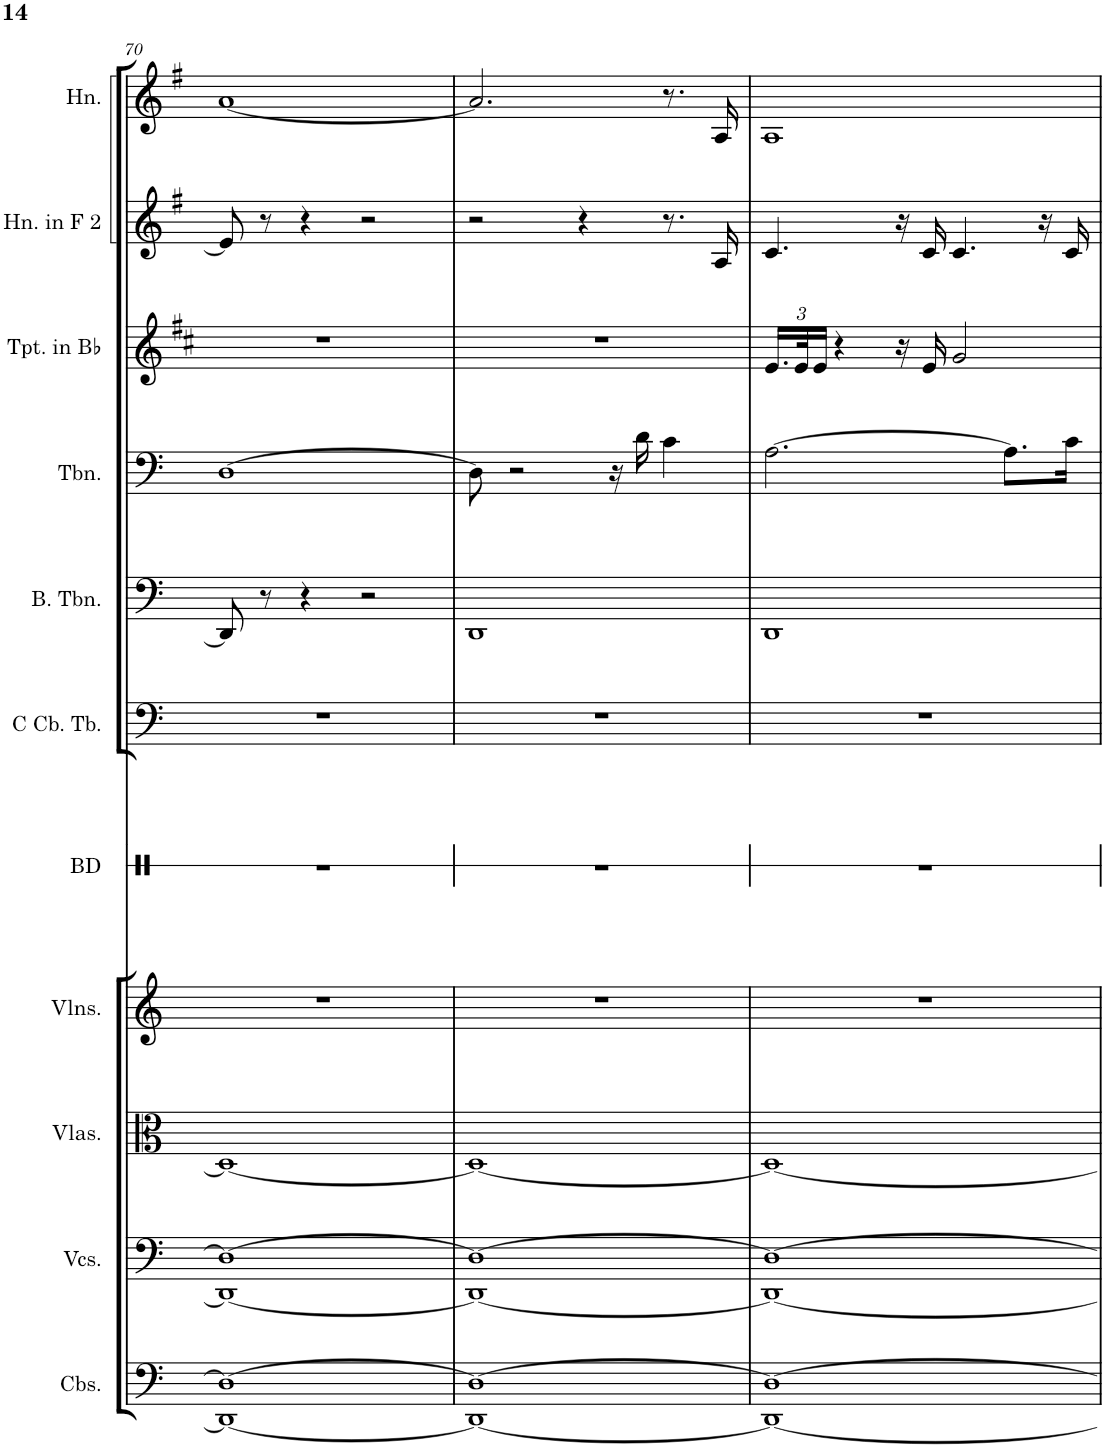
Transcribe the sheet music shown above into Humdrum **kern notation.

**kern	**kern	**kern	**kern	**kern	**kern	**kern	**kern	**kern	**kern	**kern
*part11	*part10	*part9	*part8	*part7	*part6	*part5	*part4	*part3	*part2	*part1
*staff11	*staff10	*staff9	*staff8	*staff7	*staff6	*staff5	*staff4	*staff3	*staff2	*staff1
*I"Contrabasses	*I"Violoncellos	*I"Violas	*I"Violins	*I"Bass Drum	*I"C Contrabass Tuba	*I"Bass Trombone	*I"Trombone	*I"Trumpet in Bb	*I"Horn in F 2	*I"Horn
*I'Cbs.	*I'Vcs.	*I'Vlas.	*I'Vlns.	*I'BD	*I'C Cb. Tb.	*I'B. Tbn.	*I'Tbn.	*I'Tpt. in Bb	*I'Hn. in F 2	*I'Hn.
!!LO:PB:g=z
*clefF4	*clefF4	*clefC3	*clefG2	*clefX	*clefF4	*clefF4	*clefF4	*clefG2	*clefG2	*clefG2
*Trd7c12	*	*	*	*	*	*	*	*Trd1c2	*Trd4c7	*Trd4c7
*k[]	*k[]	*k[]	*k[]	*k[]	*k[]	*k[]	*k[]	*k[f#c#]	*k[f#]	*k[f#]
*M4/4	*M4/4	*M4/4	*M4/4	*M4/4	*M4/4	*M4/4	*M4/4	*M4/4	*M4/4	*M4/4
=70	=70	=70	=70	=70	=70	=70	=70	=70	=70	=70
1DD_ 1D_	1DD_ 1D_	1D_	1r	1r	1r	8DD/]	[1D	1r	8e/]	[1a
.	.	.	.	.	.	8r	.	.	8r	.
.	.	.	.	.	.	4r	.	.	4r	.
.	.	.	.	.	.	2r	.	.	2r	.
=71	=71	=71	=71	=71	=71	=71	=71	=71	=71	=71
1DD_ 1D_	1DD_ 1D_	1D_	1r	1r	1r	1DD	8D\]	1r	2r	2.a/]
.	.	.	.	.	.	.	2r	.	.	.
.	.	.	.	.	.	.	.	.	4r	.
.	.	.	.	.	.	.	16r	.	.	.
.	.	.	.	.	.	.	16d\	.	.	.
.	.	.	.	.	.	.	4c\	.	8.r	8.r
.	.	.	.	.	.	.	.	.	16A/	16A/
=72	=72	=72	=72	=72	=72	=72	=72	=72	=72	=72
*	*	*	*	*	*	*	*	*Xbrackettup	*	*
1DD_ 1D_	1DD_ 1D_	1D_	1r	1r	1r	1DD	[2.A\	24.e/LL	4.c/	1A
.	.	.	.	.	.	.	.	48e/K	.	.
.	.	.	.	.	.	.	.	24e/JJ	.	.
.	.	.	.	.	.	.	.	4r	.	.
.	.	.	.	.	.	.	.	16r	16r	.
.	.	.	.	.	.	.	.	16e/	16c/	.
.	.	.	.	.	.	.	.	2g/	4.c/	.
.	.	.	.	.	.	.	8.A\L]	.	.	.
.	.	.	.	.	.	.	.	.	16r	.
.	.	.	.	.	.	.	16c\Jk	.	16c/	.
=	=	=	=	=	=	=	=	=	=	=
*-	*-	*-	*-	*-	*-	*-	*-	*-	*-	*-
